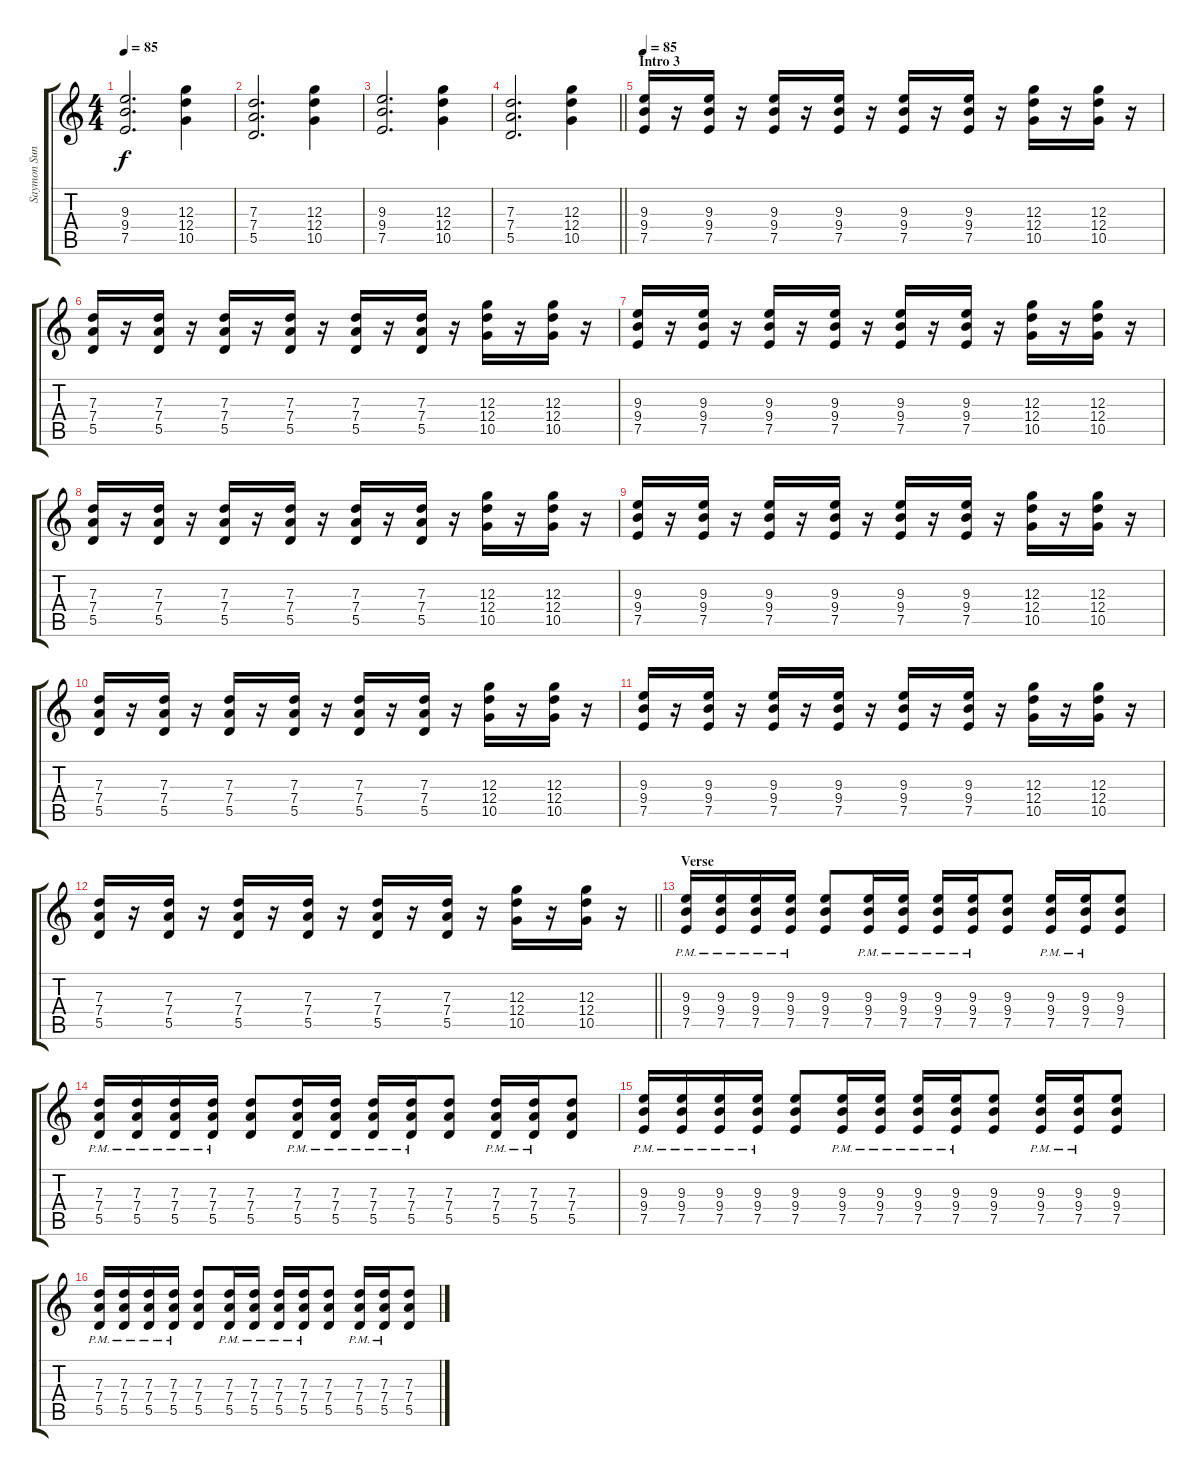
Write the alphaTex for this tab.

\track ("Saymon Sundiam (Rhythm Guitar)" "Saymon Sun") {instrument distortionguitar}
\staff {score tabs}
\tuning (E4 B3 G3 D3 A2 E2) {hide}
\ts (4 4)
\tempo 85
\clef g2
\ks c
(9.3 9.4 7.5).2{d dy f} (12.3 12.4 10.5).4 |
(7.3 7.4 5.5).2{d} (12.3 12.4 10.5).4 |
(9.3 9.4 7.5).2{d} (12.3 12.4 10.5).4 |
\barLineRight lightlight
(7.3 7.4 5.5).2{d} (12.3 12.4 10.5).4 |
\section ("" "Intro 3")
\tempo 85
(9.3 9.4 7.5).16 r.16 (9.3 9.4 7.5).16 r.16 (9.3 9.4 7.5).16 r.16 (9.3 9.4 7.5).16 r.16 (9.3 9.4 7.5).16 r.16 (9.3 9.4 7.5).16 r.16 (12.3 12.4 10.5).16 r.16 (12.3 12.4 10.5).16 r.16 |
(7.3 7.4 5.5).16 r.16 (7.3 7.4 5.5).16 r.16 (7.3 7.4 5.5).16 r.16 (7.3 7.4 5.5).16 r.16 (7.3 7.4 5.5).16 r.16 (7.3 7.4 5.5).16 r.16 (12.3 12.4 10.5).16 r.16 (12.3 12.4 10.5).16 r.16 |
(9.3 9.4 7.5).16 r.16 (9.3 9.4 7.5).16 r.16 (9.3 9.4 7.5).16 r.16 (9.3 9.4 7.5).16 r.16 (9.3 9.4 7.5).16 r.16 (9.3 9.4 7.5).16 r.16 (12.3 12.4 10.5).16 r.16 (12.3 12.4 10.5).16 r.16 |
(7.3 7.4 5.5).16 r.16 (7.3 7.4 5.5).16 r.16 (7.3 7.4 5.5).16 r.16 (7.3 7.4 5.5).16 r.16 (7.3 7.4 5.5).16 r.16 (7.3 7.4 5.5).16 r.16 (12.3 12.4 10.5).16 r.16 (12.3 12.4 10.5).16 r.16 |
(9.3 9.4 7.5).16 r.16 (9.3 9.4 7.5).16 r.16 (9.3 9.4 7.5).16 r.16 (9.3 9.4 7.5).16 r.16 (9.3 9.4 7.5).16 r.16 (9.3 9.4 7.5).16 r.16 (12.3 12.4 10.5).16 r.16 (12.3 12.4 10.5).16 r.16 |
(7.3 7.4 5.5).16 r.16 (7.3 7.4 5.5).16 r.16 (7.3 7.4 5.5).16 r.16 (7.3 7.4 5.5).16 r.16 (7.3 7.4 5.5).16 r.16 (7.3 7.4 5.5).16 r.16 (12.3 12.4 10.5).16 r.16 (12.3 12.4 10.5).16 r.16 |
(9.3 9.4 7.5).16 r.16 (9.3 9.4 7.5).16 r.16 (9.3 9.4 7.5).16 r.16 (9.3 9.4 7.5).16 r.16 (9.3 9.4 7.5).16 r.16 (9.3 9.4 7.5).16 r.16 (12.3 12.4 10.5).16 r.16 (12.3 12.4 10.5).16 r.16 |
\barLineRight lightlight
(7.3 7.4 5.5).16 r.16 (7.3 7.4 5.5).16 r.16 (7.3 7.4 5.5).16 r.16 (7.3 7.4 5.5).16 r.16 (7.3 7.4 5.5).16 r.16 (7.3 7.4 5.5).16 r.16 (12.3 12.4 10.5).16 r.16 (12.3 12.4 10.5).16 r.16 |
\section ("" "Verse")
(9.3{pm} 9.4{pm} 7.5{pm}).16 (9.3{pm} 9.4{pm} 7.5{pm}).16 (9.3{pm} 9.4{pm} 7.5{pm}).16 (9.3{pm} 9.4{pm} 7.5{pm}).16 (9.3 9.4 7.5).8 (9.3{pm} 9.4{pm} 7.5{pm}).16 (9.3{pm} 9.4{pm} 7.5{pm}).16 (9.3{pm} 9.4{pm} 7.5{pm}).16 (9.3{pm} 9.4{pm} 7.5{pm}).16 (9.3 9.4 7.5).8 (9.3{pm} 9.4{pm} 7.5{pm}).16 (9.3{pm} 9.4{pm} 7.5{pm}).16 (9.3 9.4 7.5).8 |
(7.3{pm} 7.4{pm} 5.5{pm}).16 (7.3{pm} 7.4{pm} 5.5{pm}).16 (7.3{pm} 7.4{pm} 5.5{pm}).16 (7.3{pm} 7.4{pm} 5.5{pm}).16 (7.3 7.4 5.5).8 (7.3{pm} 7.4{pm} 5.5{pm}).16 (7.3{pm} 7.4{pm} 5.5{pm}).16 (7.3{pm} 7.4{pm} 5.5{pm}).16 (7.3{pm} 7.4{pm} 5.5{pm}).16 (7.3 7.4 5.5).8 (7.3{pm} 7.4{pm} 5.5{pm}).16 (7.3{pm} 7.4{pm} 5.5{pm}).16 (7.3 7.4 5.5).8 |
(9.3{pm} 9.4{pm} 7.5{pm}).16 (9.3{pm} 9.4{pm} 7.5{pm}).16 (9.3{pm} 9.4{pm} 7.5{pm}).16 (9.3{pm} 9.4{pm} 7.5{pm}).16 (9.3 9.4 7.5).8 (9.3{pm} 9.4{pm} 7.5{pm}).16 (9.3{pm} 9.4{pm} 7.5{pm}).16 (9.3{pm} 9.4{pm} 7.5{pm}).16 (9.3{pm} 9.4{pm} 7.5{pm}).16 (9.3 9.4 7.5).8 (9.3{pm} 9.4{pm} 7.5{pm}).16 (9.3{pm} 9.4{pm} 7.5{pm}).16 (9.3 9.4 7.5).8 |
(7.3{pm} 7.4{pm} 5.5{pm}).16 (7.3{pm} 7.4{pm} 5.5{pm}).16 (7.3{pm} 7.4{pm} 5.5{pm}).16 (7.3{pm} 7.4{pm} 5.5{pm}).16 (7.3 7.4 5.5).8 (7.3{pm} 7.4{pm} 5.5{pm}).16 (7.3{pm} 7.4{pm} 5.5{pm}).16 (7.3{pm} 7.4{pm} 5.5{pm}).16 (7.3{pm} 7.4{pm} 5.5{pm}).16 (7.3 7.4 5.5).8 (7.3{pm} 7.4{pm} 5.5{pm}).16 (7.3{pm} 7.4{pm} 5.5{pm}).16 (7.3 7.4 5.5).8
